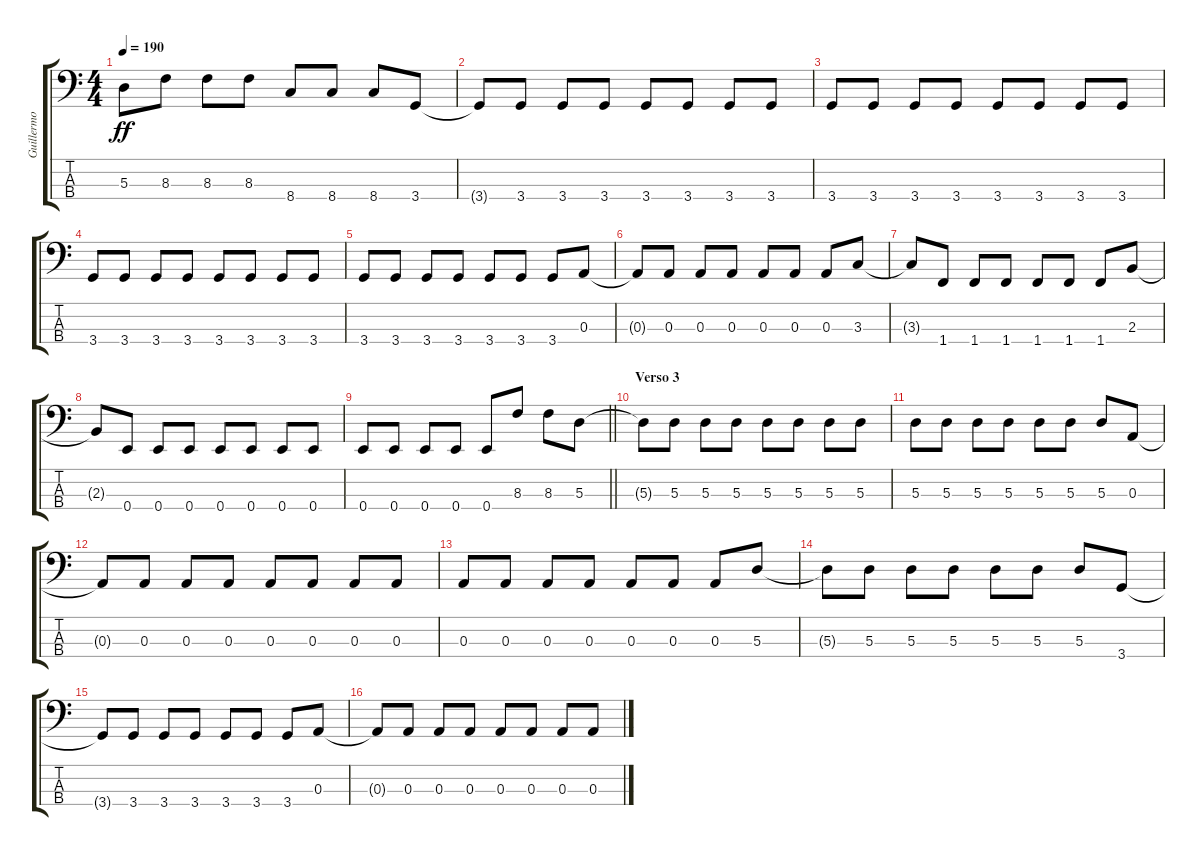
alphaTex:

\track ("Guillermo Sánchez" "Guillermo ") {instrument electricbassfinger}
\staff {score tabs}
\tuning (G2 D2 A1 E1) {hide}
\ts (4 4)
\tempo 190
\clef f4
\ks c
5.3.8{dy ff} 8.3.8 8.3.8 8.3.8 8.4.8 8.4.8 8.4.8 3.4.8 |
3.4{t}.8 3.4.8 3.4.8 3.4.8 3.4.8 3.4.8 3.4.8 3.4.8 |
3.4.8 3.4.8 3.4.8 3.4.8 3.4.8 3.4.8 3.4.8 3.4.8 |
3.4.8 3.4.8 3.4.8 3.4.8 3.4.8 3.4.8 3.4.8 3.4.8 |
3.4.8 3.4.8 3.4.8 3.4.8 3.4.8 3.4.8 3.4.8 0.3.8 |
0.3{t}.8 0.3.8 0.3.8 0.3.8 0.3.8 0.3.8 0.3.8 3.3.8 |
3.3{t}.8 1.4.8 1.4.8 1.4.8 1.4.8 1.4.8 1.4.8 2.3.8 |
2.3{t}.8 0.4.8 0.4.8 0.4.8 0.4.8 0.4.8 0.4.8 0.4.8 |
\barLineRight lightlight
0.4.8 0.4.8 0.4.8 0.4.8 0.4.8 8.3.8 8.3.8 5.3.8 |
\section ("" "Verso 3")
5.3{t}.8 5.3.8 5.3.8 5.3.8 5.3.8 5.3.8 5.3.8 5.3.8 |
5.3.8 5.3.8 5.3.8 5.3.8 5.3.8 5.3.8 5.3.8 0.3.8 |
0.3{t}.8 0.3.8 0.3.8 0.3.8 0.3.8 0.3.8 0.3.8 0.3.8 |
0.3.8 0.3.8 0.3.8 0.3.8 0.3.8 0.3.8 0.3.8 5.3.8 |
5.3{t}.8 5.3.8 5.3.8 5.3.8 5.3.8 5.3.8 5.3.8 3.4.8 |
3.4{t}.8 3.4.8 3.4.8 3.4.8 3.4.8 3.4.8 3.4.8 0.3.8 |
0.3{t}.8 0.3.8 0.3.8 0.3.8 0.3.8 0.3.8 0.3.8 0.3.8
